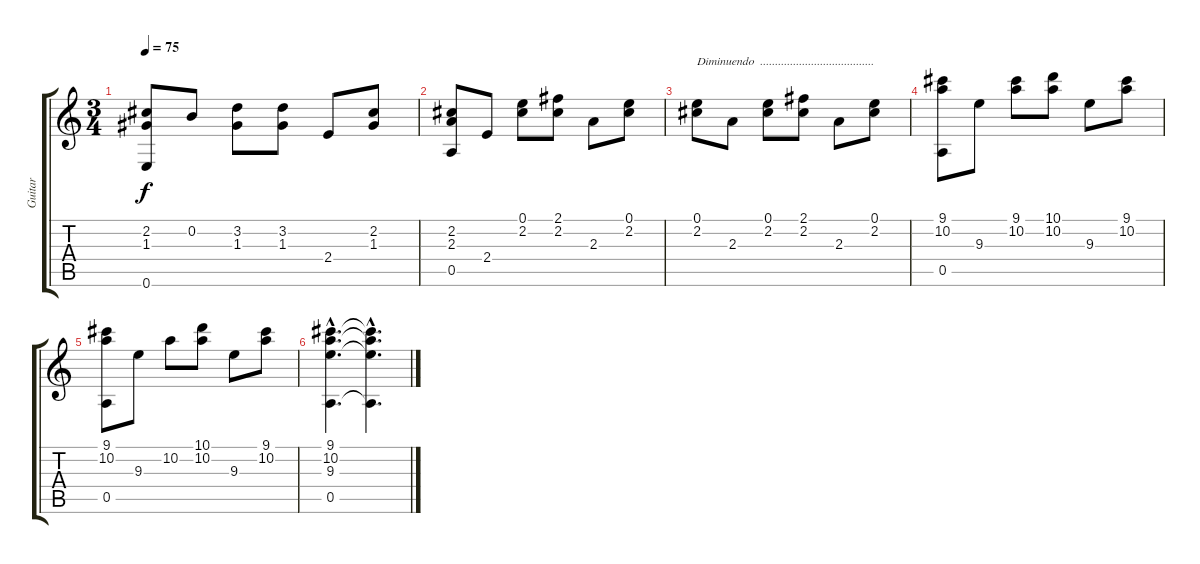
\track ("Guitar" "Guitar") {instrument acousticguitarsteel}
\staff {score tabs}
\tuning (E4 B3 G3 D3 A2 E2) {hide}
\ts (3 4)
\tempo 75
\clef g2
\ks c
(2.2 1.3 0.6).8{dy f} 0.2.8 (3.2 1.3).8 (3.2 1.3).8 2.4.8 (2.2 1.3).8 |
(2.2 2.3 0.5).8 2.4.8 (0.1 2.2).8 (2.1 2.2).8 2.3.8 (0.1 2.2).8 |
(0.1 2.2).8{txt "Diminuendo  ......................................"} 2.3.8 (0.1 2.2).8 (2.1 2.2).8 2.3.8 (0.1 2.2).8 |
(9.1 10.2 0.5).8 9.3.8 (9.1 10.2).8 (10.1 10.2).8 9.3.8 (9.1 10.2).8 |
(9.1 10.2 0.5).8 9.3.8 10.2.8 (10.1 10.2).8 9.3.8 (9.1 10.2).8 |
(9.1{hac} 10.2{hac} 9.3{hac} 0.5).4{d} (9.1{hac t} 10.2{hac t} 9.3{hac t} 0.5{hac t}).4{d}
